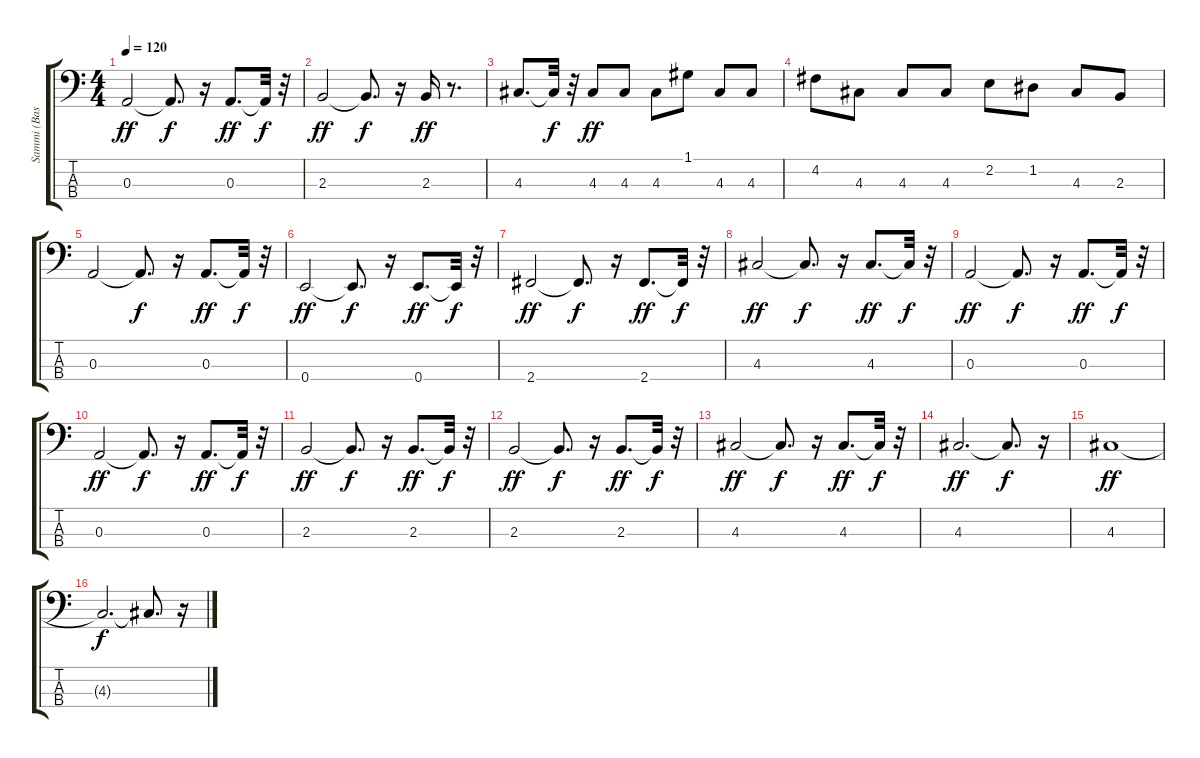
\track ("Sammi (Bass Guitar)" "Sammi (Bas") {instrument electricbassfinger}
\staff {score tabs}
\tuning (G2 D2 A1 E1) {hide}
\ts (4 4)
\tempo 120
\clef f4
\ks c
0.3.2{dy ff} 0.3{t}.8{d dy f} r.16 0.3.8{d dy ff} 0.3{t}.32{dy f} r.32 |
2.3.2{dy ff} 2.3{t}.8{d dy f} r.16 2.3.16{dy ff} r.8{d} |
4.3.8{d} 4.3{t}.32{dy f} r.32 4.3.8{dy ff} 4.3.8 4.3.8 1.1.8 4.3.8 4.3.8 |
4.2.8 4.3.8 4.3.8 4.3.8 2.2.8 1.2.8 4.3.8 2.3.8 |
0.3.2 0.3{t}.8{d dy f} r.16 0.3.8{d dy ff} 0.3{t}.32{dy f} r.32 |
0.4.2{dy ff} 0.4{t}.8{d dy f} r.16 0.4.8{d dy ff} 0.4{t}.32{dy f} r.32 |
2.4.2{dy ff} 2.4{t}.8{d dy f} r.16 2.4.8{d dy ff} 2.4{t}.32{dy f} r.32 |
4.3.2{dy ff} 4.3{t}.8{d dy f} r.16 4.3.8{d dy ff} 4.3{t}.32{dy f} r.32 |
0.3.2{dy ff} 0.3{t}.8{d dy f} r.16 0.3.8{d dy ff} 0.3{t}.32{dy f} r.32 |
0.3.2{dy ff} 0.3{t}.8{d dy f} r.16 0.3.8{d dy ff} 0.3{t}.32{dy f} r.32 |
2.3.2{dy ff} 2.3{t}.8{d dy f} r.16 2.3.8{d dy ff} 2.3{t}.32{dy f} r.32 |
2.3.2{dy ff} 2.3{t}.8{d dy f} r.16 2.3.8{d dy ff} 2.3{t}.32{dy f} r.32 |
4.3.2{dy ff} 4.3{t}.8{d dy f} r.16 4.3.8{d dy ff} 4.3{t}.32{dy f} r.32 |
4.3.2{d dy ff} 4.3{t}.8{d dy f} r.16 |
4.3.1{dy ff} |
4.3{t}.2{d dy f} 4.3{t}.8{d} r.16
